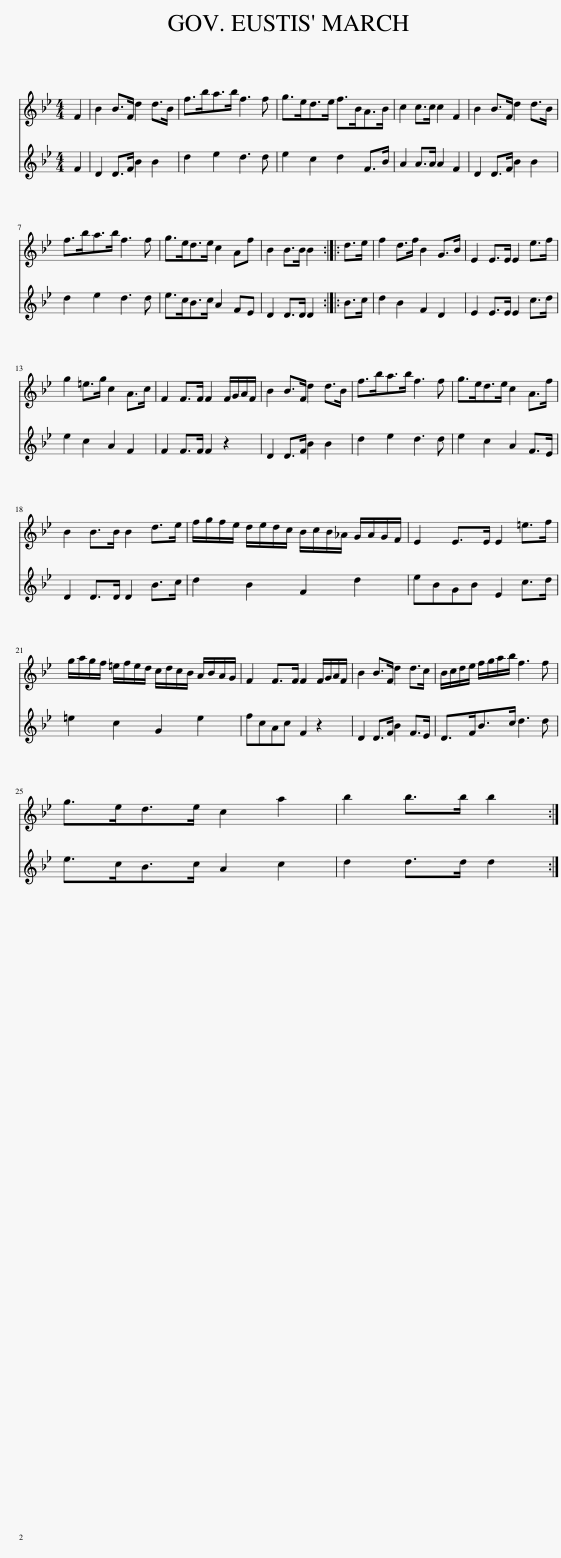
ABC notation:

X:1
%%score 1 2
L:1/8
M:4/4
I:linebreak $
K:Bb
V:1 treble
V:2 treble
V:1
 F2 | B2 B>F d2 d>B | f>ba>b f3 f | g>ed>e f>BA>B | c2 c>c c2 F2 | %5
 B2 B>F d2 d>B |$ f>ba>b f3 f | g>ed>e c2 Af | B2 B>B B2 :: d>e | %10
 f2 d>f B2 G>B | E2 E>E E2 e>f |$ g2 =e>g c2 A>c | F2 F>F F2 F/G/A/F/ | B2 B>F d2 d>B | %15
 f>ba>b f3 f | g>ed>e c2 A>f |$ B2 B>B B2 d>e | f/g/f/e/ d/e/d/c/ B/c/B/_A/ G/A/G/F/ | E2 E>E E2 =e>f |$ %20
 g/a/g/f/ =e/f/e/d/ c/d/c/B/ A/B/A/G/ | F2 F>F F2 F/G/A/F/ | B2 B>F d2 d>c | B/c/d/e/ f/g/a/b/ f3 f |$ g>ed>e c2 a2 | %25
 b2 b>b b2 :| %26
V:2
 F2 | D2 D>F B2 B2 | d2 e2 d3 d | e2 c2 d2 F>B | A2 A>A A2 F2 | %5
 D2 D>F B2 B2 |$ d2 e2 d3 d | e>cB>c A2 FE | D2 D>D D2 :: B>c | %10
 d2 B2 F2 D2 | E2 E>E E2 c>d |$ e2 c2 A2 F2 | F2 F>F F2 z2 | D2 D>F B2 B2 | %15
 d2 e2 d3 d | e2 c2 A2 F>E |$ D2 D>D D2 B>c | d2 B2 F2 d2 | eBGB E2 c>d |$ %20
 =e2 c2 G2 e2 | fcAc F2 z2 | D2 D>F B2 F>E | D>FB>c d3 d |$ e>cB>c A2 c2 | %25
 d2 d>d d2 :| %26
